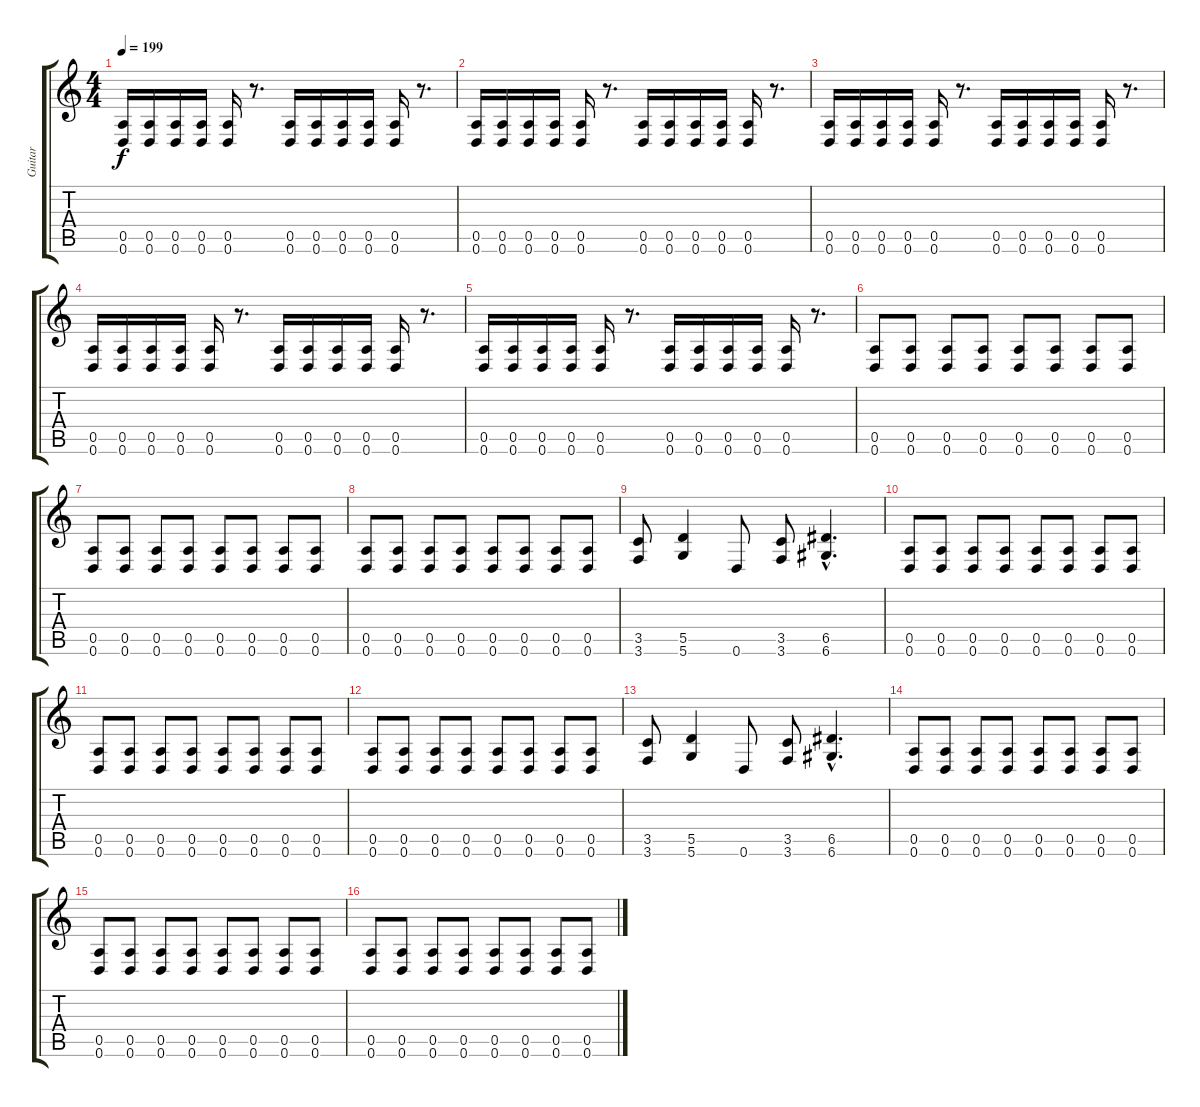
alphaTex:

\track ("Guitar" "Guitar") {instrument overdrivenguitar}
\staff {score tabs}
\tuning (E4 B3 G3 D3 A2 D2) {hide}
\ts (4 4)
\tempo 199
\clef g2
\ks c
(0.5 0.6).16{dy f} (0.5 0.6).16 (0.5 0.6).16 (0.5 0.6).16 (0.5 0.6).16 r.8{d} (0.5 0.6).16 (0.5 0.6).16 (0.5 0.6).16 (0.5 0.6).16 (0.5 0.6).16 r.8{d} |
(0.5 0.6).16 (0.5 0.6).16 (0.5 0.6).16 (0.5 0.6).16 (0.5 0.6).16 r.8{d} (0.5 0.6).16 (0.5 0.6).16 (0.5 0.6).16 (0.5 0.6).16 (0.5 0.6).16 r.8{d} |
(0.5 0.6).16 (0.5 0.6).16 (0.5 0.6).16 (0.5 0.6).16 (0.5 0.6).16 r.8{d} (0.5 0.6).16 (0.5 0.6).16 (0.5 0.6).16 (0.5 0.6).16 (0.5 0.6).16 r.8{d} |
(0.5 0.6).16 (0.5 0.6).16 (0.5 0.6).16 (0.5 0.6).16 (0.5 0.6).16 r.8{d} (0.5 0.6).16 (0.5 0.6).16 (0.5 0.6).16 (0.5 0.6).16 (0.5 0.6).16 r.8{d} |
(0.5 0.6).16 (0.5 0.6).16 (0.5 0.6).16 (0.5 0.6).16 (0.5 0.6).16 r.8{d} (0.5 0.6).16 (0.5 0.6).16 (0.5 0.6).16 (0.5 0.6).16 (0.5 0.6).16 r.8{d} |
(0.5 0.6).8 (0.5 0.6).8 (0.5 0.6).8 (0.5 0.6).8 (0.5 0.6).8 (0.5 0.6).8 (0.5 0.6).8 (0.5 0.6).8 |
(0.5 0.6).8 (0.5 0.6).8 (0.5 0.6).8 (0.5 0.6).8 (0.5 0.6).8 (0.5 0.6).8 (0.5 0.6).8 (0.5 0.6).8 |
(0.5 0.6).8 (0.5 0.6).8 (0.5 0.6).8 (0.5 0.6).8 (0.5 0.6).8 (0.5 0.6).8 (0.5 0.6).8 (0.5 0.6).8 |
(3.5 3.6).8 (5.5 5.6).4 0.6.8 (3.5 3.6).8 (6.5{hac} 6.6{hac}).4{d} |
(0.5 0.6).8 (0.5 0.6).8 (0.5 0.6).8 (0.5 0.6).8 (0.5 0.6).8 (0.5 0.6).8 (0.5 0.6).8 (0.5 0.6).8 |
(0.5 0.6).8 (0.5 0.6).8 (0.5 0.6).8 (0.5 0.6).8 (0.5 0.6).8 (0.5 0.6).8 (0.5 0.6).8 (0.5 0.6).8 |
(0.5 0.6).8 (0.5 0.6).8 (0.5 0.6).8 (0.5 0.6).8 (0.5 0.6).8 (0.5 0.6).8 (0.5 0.6).8 (0.5 0.6).8 |
(3.5 3.6).8 (5.5 5.6).4 0.6.8 (3.5 3.6).8 (6.5{hac} 6.6{hac}).4{d} |
(0.5 0.6).8 (0.5 0.6).8 (0.5 0.6).8 (0.5 0.6).8 (0.5 0.6).8 (0.5 0.6).8 (0.5 0.6).8 (0.5 0.6).8 |
(0.5 0.6).8 (0.5 0.6).8 (0.5 0.6).8 (0.5 0.6).8 (0.5 0.6).8 (0.5 0.6).8 (0.5 0.6).8 (0.5 0.6).8 |
(0.5 0.6).8 (0.5 0.6).8 (0.5 0.6).8 (0.5 0.6).8 (0.5 0.6).8 (0.5 0.6).8 (0.5 0.6).8 (0.5 0.6).8
